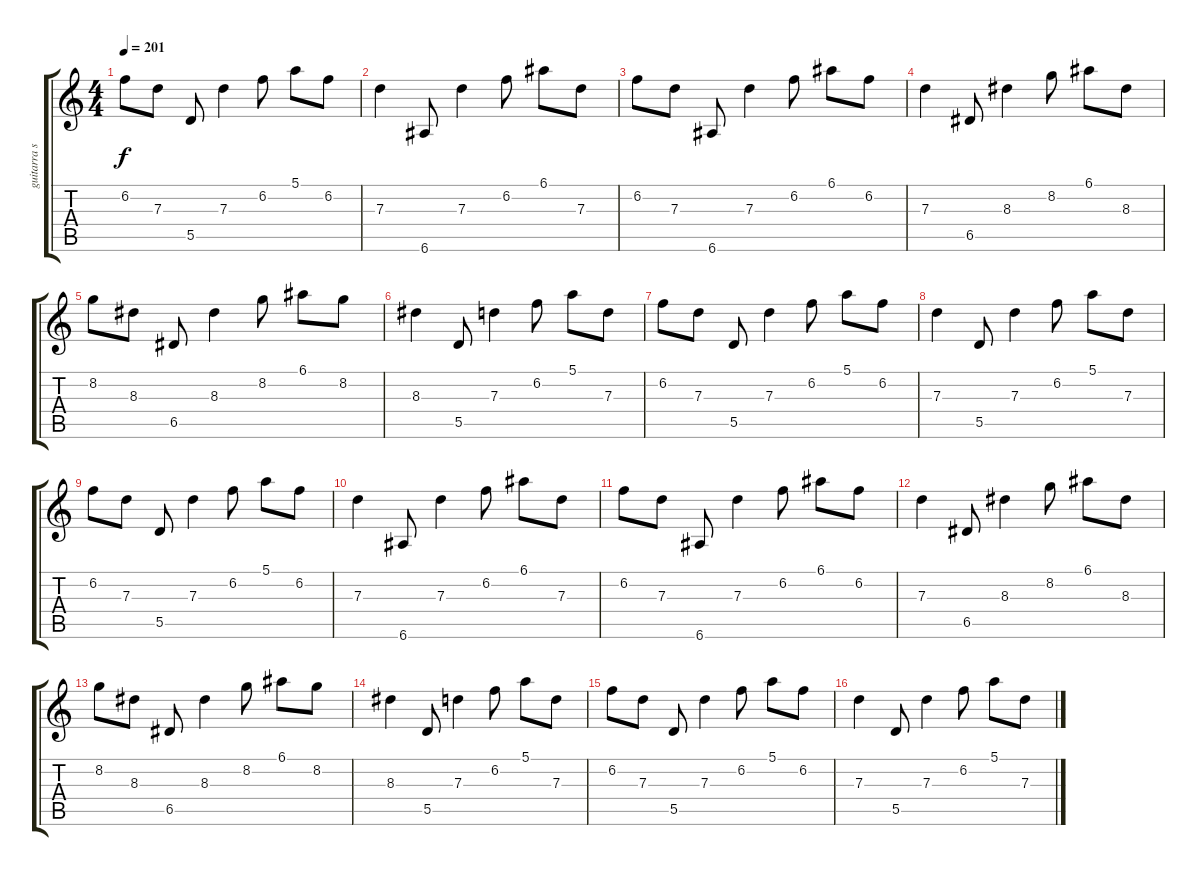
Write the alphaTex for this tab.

\track ("guitarra solo" "guitarra s") {instrument acousticguitarsteel}
\staff {score tabs}
\tuning (E4 B3 G3 D3 A2 E2) {hide}
\ts (4 4)
\tempo 201
\clef g2
\ks c
6.2.8{dy f} 7.3.8 5.5.8 7.3.4 6.2.8 5.1.8 6.2.8 |
7.3.4{volume 9} 6.6.8 7.3.4 6.2.8 6.1.8 7.3.8 |
6.2.8 7.3.8 6.6.8 7.3.4 6.2.8 6.1.8 6.2.8 |
7.3.4 6.5.8 8.3.4 8.2.8 6.1.8 8.3.8 |
8.2.8 8.3.8 6.5.8 8.3.4 8.2.8 6.1.8 8.2.8 |
8.3.4 5.5.8 7.3.4 6.2.8 5.1.8 7.3.8 |
6.2.8 7.3.8 5.5.8 7.3.4 6.2.8 5.1.8 6.2.8 |
7.3.4 5.5.8 7.3.4 6.2.8 5.1.8 7.3.8 |
6.2.8 7.3.8 5.5.8 7.3.4 6.2.8 5.1.8 6.2.8 |
7.3.4{volume 9} 6.6.8 7.3.4 6.2.8 6.1.8 7.3.8 |
6.2.8 7.3.8 6.6.8 7.3.4 6.2.8 6.1.8 6.2.8 |
7.3.4 6.5.8 8.3.4 8.2.8 6.1.8 8.3.8 |
8.2.8 8.3.8 6.5.8 8.3.4 8.2.8 6.1.8 8.2.8 |
8.3.4 5.5.8 7.3.4 6.2.8 5.1.8 7.3.8 |
6.2.8 7.3.8 5.5.8 7.3.4 6.2.8 5.1.8 6.2.8 |
7.3.4 5.5.8 7.3.4 6.2.8 5.1.8 7.3.8
